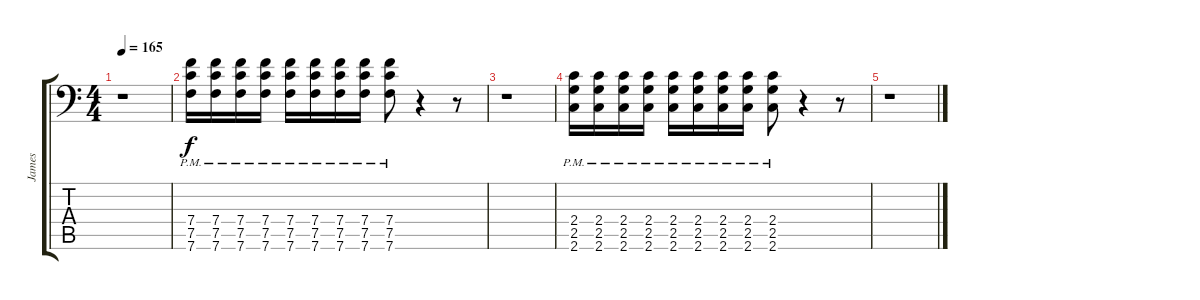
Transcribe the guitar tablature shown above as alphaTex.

\track ("James" "James") {instrument distortionguitar}
\staff {score tabs}
\tuning (C4 G3 Eb3 Bb2 F2 Bb1) {hide}
\ts (4 4)
\tempo 165
\clef f4
\ks c
r.1{dy f} |
(7.4{pm} 7.5{pm} 7.6{pm}).16 (7.4{pm} 7.5{pm} 7.6{pm}).16 (7.4{pm} 7.5{pm} 7.6{pm}).16 (7.4{pm} 7.5{pm} 7.6{pm}).16 (7.4{pm} 7.5{pm} 7.6{pm}).16 (7.4{pm} 7.5{pm} 7.6{pm}).16 (7.4{pm} 7.5{pm} 7.6{pm}).16 (7.4{pm} 7.5{pm} 7.6{pm}).16 (7.4{pm} 7.5{pm} 7.6{pm}).8 r.4 r.8 |
r.1 |
(2.4{pm} 2.5{pm} 2.6{pm}).16 (2.4{pm} 2.5{pm} 2.6{pm}).16 (2.4{pm} 2.5{pm} 2.6{pm}).16 (2.4{pm} 2.5{pm} 2.6{pm}).16 (2.4{pm} 2.5{pm} 2.6{pm}).16 (2.4{pm} 2.5{pm} 2.6{pm}).16 (2.4{pm} 2.5{pm} 2.6{pm}).16 (2.4{pm} 2.5{pm} 2.6{pm}).16 (2.4{pm} 2.5{pm} 2.6{pm}).8 r.4 r.8 |
r.1
